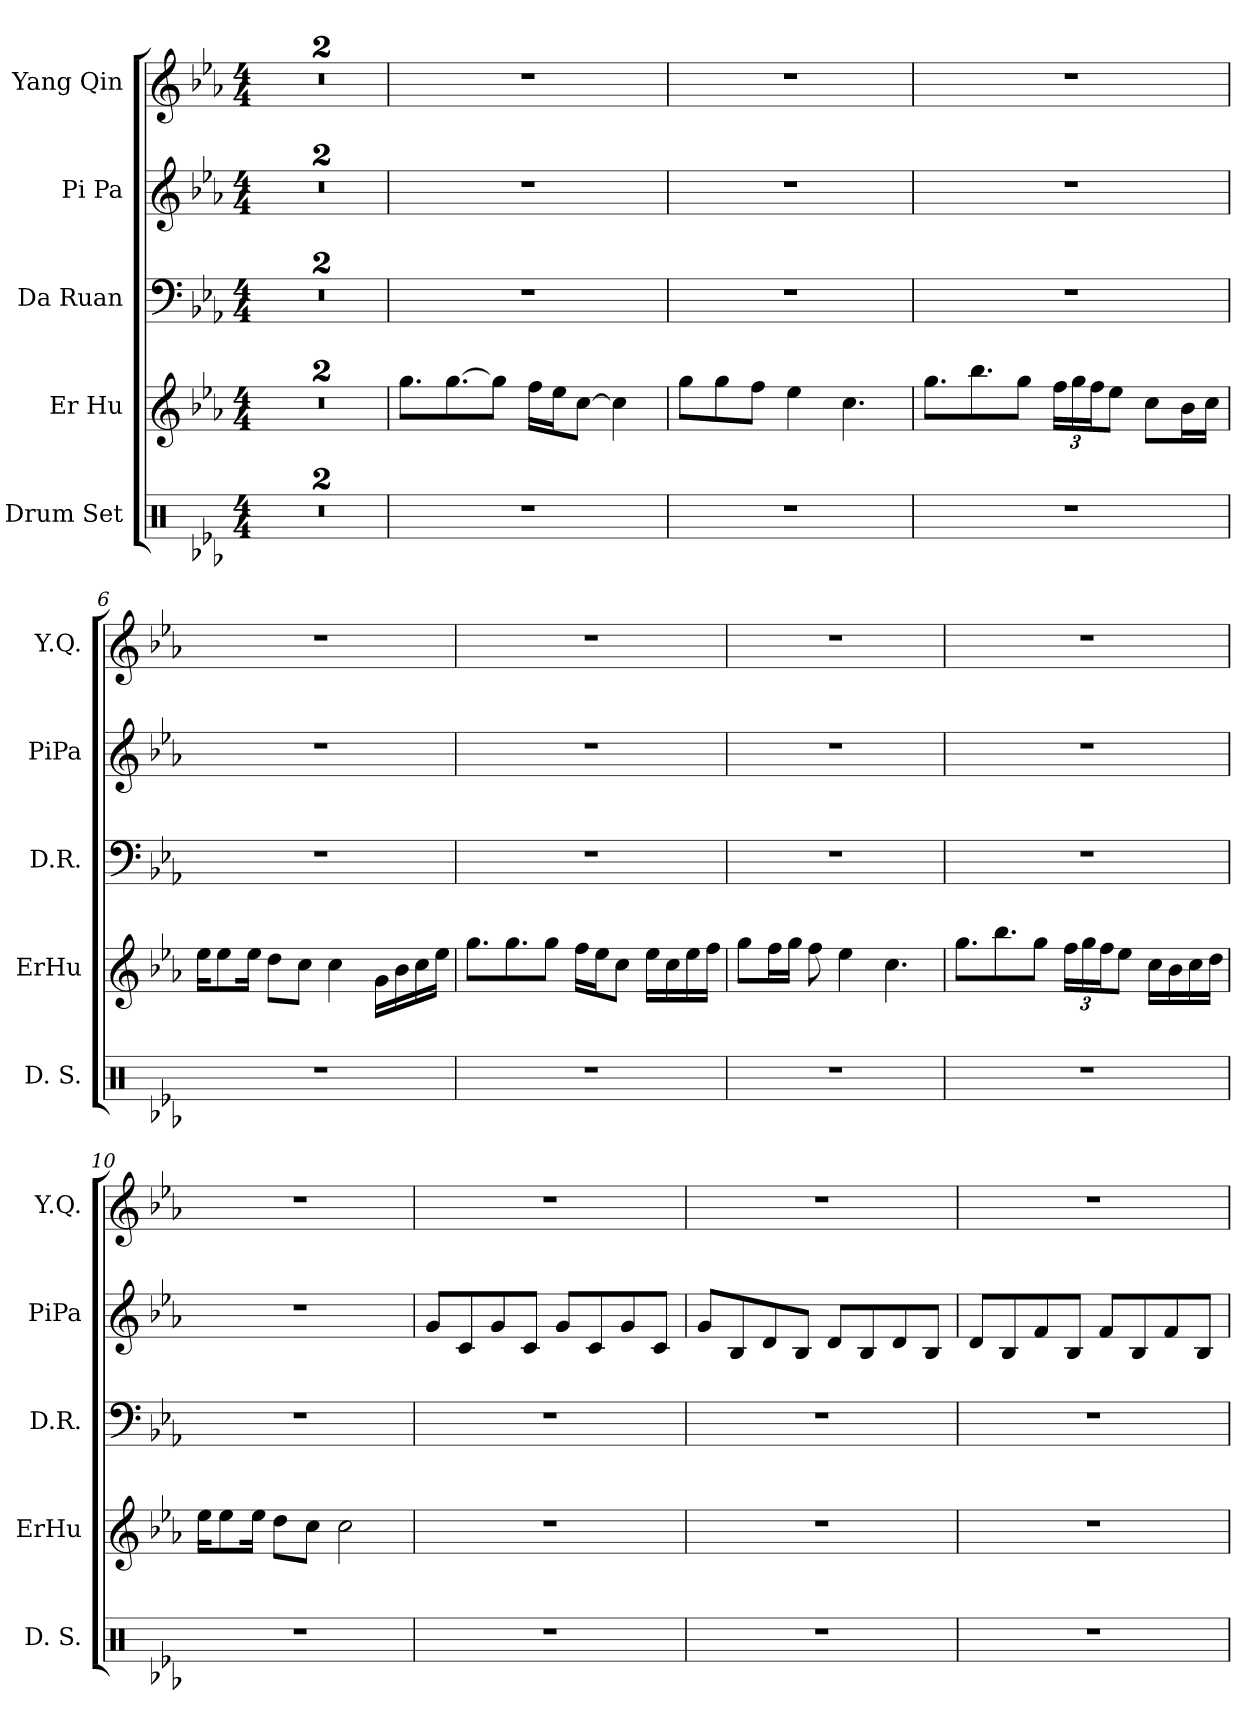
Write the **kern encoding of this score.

**kern	**kern	**kern	**kern	**kern
*part5	*part4	*part3	*part2	*part1
*staff5	*staff4	*staff3	*staff2	*staff1
*I"Drum Set	*I"Er Hu	*I"Da Ruan	*I"Pi Pa	*I"Yang Qin
*I'D. S.	*I'ErHu	*I'D.R.	*I'PiPa	*I'Y.Q.
*clefX	*clefG2	*clefF4	*clefG2	*clefG2
*	*	*ITrd7c12	*	*ITrd7c12
*k[b-e-a-]	*k[b-e-a-]	*k[b-e-a-]	*k[b-e-a-]	*k[b-e-a-]
*E-:	*E-:	*E-:	*E-:	*E-:
*M4/4	*M4/4	*M4/4	*M4/4	*M4/4
*MM118	*MM118	*MM118	*MM118	*MM118
=1	=1	=1	=1	=1
1r	1r	1r	1r	1r
=2	=2	=2	=2	=2
1r	1r	1r	1r	1r
=3	=3	=3	=3	=3
1r	8.gg\L	1r	1r	1r
.	[8.gg\	.	.	.
.	8gg\J]	.	.	.
.	16ff\LL	.	.	.
.	16ee-\J	.	.	.
.	[8cc\J	.	.	.
.	4cc\]	.	.	.
=4	=4	=4	=4	=4
1r	8gg\L	1r	1r	1r
.	8gg\	.	.	.
.	8ff\J	.	.	.
.	4ee-\	.	.	.
.	4.cc\	.	.	.
=5	=5	=5	=5	=5
1r	8.gg\L	1r	1r	1r
.	8.bb-\	.	.	.
.	8gg\J	.	.	.
*	*Xbrackettup	*	*	*
.	24ff\LL	.	.	.
.	24gg\	.	.	.
.	24ff\J	.	.	.
.	8ee-\J	.	.	.
.	8cc\L	.	.	.
.	16b-\L	.	.	.
.	16cc\JJ	.	.	.
!!LO:LB:g=z
=6	=6	=6	=6	=6
1r	16ee-\KL	1r	1r	1r
.	8ee-\	.	.	.
.	16ee-\Jk	.	.	.
.	8dd\L	.	.	.
.	8cc\J	.	.	.
.	4cc\	.	.	.
.	16g\LL	.	.	.
.	16b-\	.	.	.
.	16cc\	.	.	.
.	16ee-\JJ	.	.	.
=7	=7	=7	=7	=7
1r	8.gg\L	1r	1r	1r
.	8.gg\	.	.	.
.	8gg\J	.	.	.
.	16ff\LL	.	.	.
.	16ee-\J	.	.	.
.	8cc\J	.	.	.
.	16ee-\LL	.	.	.
.	16cc\	.	.	.
.	16ee-\	.	.	.
.	16ff\JJ	.	.	.
=8	=8	=8	=8	=8
1r	8gg\L	1r	1r	1r
.	16ff\L	.	.	.
.	16gg\JJ	.	.	.
.	8ff\	.	.	.
.	4ee-\	.	.	.
.	4.cc\	.	.	.
=9	=9	=9	=9	=9
1r	8.gg\L	1r	1r	1r
.	8.bb-\	.	.	.
.	8gg\J	.	.	.
.	24ff\LL	.	.	.
.	24gg\	.	.	.
.	24ff\J	.	.	.
.	8ee-\J	.	.	.
.	16cc\LL	.	.	.
.	16b-\	.	.	.
.	16cc\	.	.	.
.	16dd\JJ	.	.	.
!!LO:PB:g=z
=10	=10	=10	=10	=10
1r	16ee-\KL	1r	1r	1r
.	8ee-\	.	.	.
.	16ee-\Jk	.	.	.
.	8dd\L	.	.	.
.	8cc\J	.	.	.
.	2cc\	.	.	.
=11	=11	=11	=11	=11
1r	1r	1r	8g/L	1r
.	.	.	8c/	.
.	.	.	8g/	.
.	.	.	8c/J	.
.	.	.	8g/L	.
.	.	.	8c/	.
.	.	.	8g/	.
.	.	.	8c/J	.
=12	=12	=12	=12	=12
1r	1r	1r	8g/L	1r
.	.	.	8B-/	.
.	.	.	8d/	.
.	.	.	8B-/J	.
.	.	.	8d/L	.
.	.	.	8B-/	.
.	.	.	8d/	.
.	.	.	8B-/J	.
=13	=13	=13	=13	=13
1r	1r	1r	8d/L	1r
.	.	.	8B-/	.
.	.	.	8f/	.
.	.	.	8B-/J	.
.	.	.	8f/L	.
.	.	.	8B-/	.
.	.	.	8f/	.
.	.	.	8B-/J	.
=	=	=	=	=
*-	*-	*-	*-	*-
